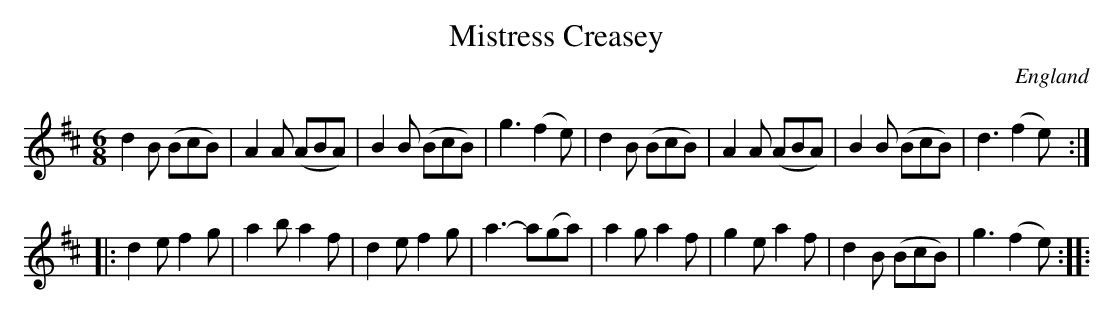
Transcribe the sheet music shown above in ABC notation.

X:1
T:Mistress Creasey
L:1/8
M:6/8
O:England
K:D
d2B (BcB) | A2A (ABA) | B2B (BcB) | g3 (f2e) | \
d2B (BcB) | A2A (ABA) | B2B (BcB) | d3 (f2e) ::
d2e f2g | a2b a2f | d2e  f2g  | a3 -a(ga) | \
a2g a2f | g2e a2f | d2B (BcB) | g3 (f2e) ::
